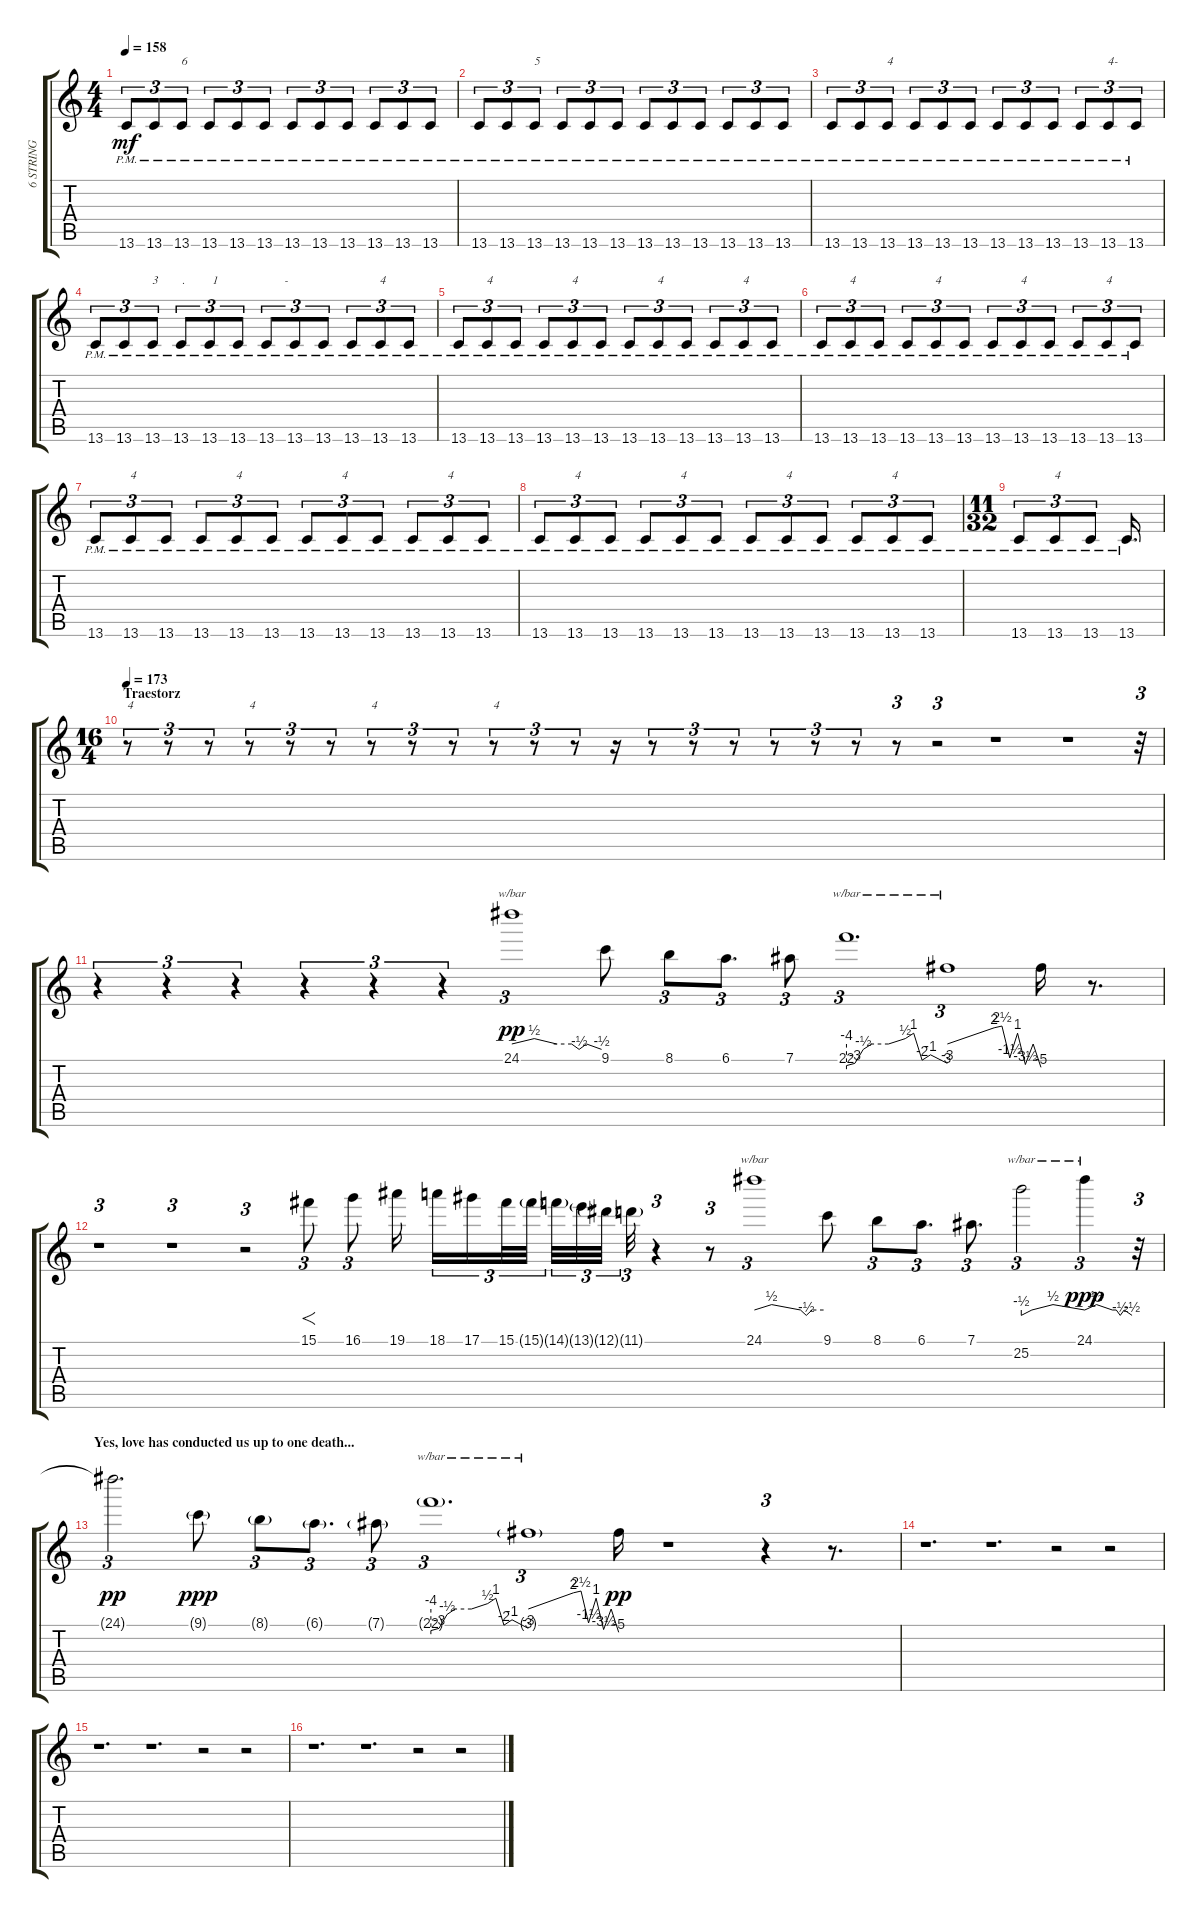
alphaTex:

\track ("6 STRING" "6 STRING") {instrument distortionguitar}
\staff {score tabs}
\tuning (Eb4 B3 Gb3 B2 Gb2 B1) {hide}
\ts (4 4)
\tempo 158
\clef g2
\ks c
13.6{pm}.8{tu (3 2) dy mf} 13.6{pm}.8{tu (3 2)} 13.6{pm}.8{tu (3 2) txt "6"} 13.6{pm}.8{tu (3 2)} 13.6{pm}.8{tu (3 2)} 13.6{pm}.8{tu (3 2)} 13.6{pm}.8{tu (3 2)} 13.6{pm}.8{tu (3 2)} 13.6{pm}.8{tu (3 2)} 13.6{pm}.8{tu (3 2)} 13.6{pm}.8{tu (3 2)} 13.6{pm}.8{tu (3 2)} |
13.6{pm}.8{tu (3 2)} 13.6{pm}.8{tu (3 2)} 13.6{pm}.8{tu (3 2) txt "5"} 13.6{pm}.8{tu (3 2)} 13.6{pm}.8{tu (3 2)} 13.6{pm}.8{tu (3 2)} 13.6{pm}.8{tu (3 2)} 13.6{pm}.8{tu (3 2)} 13.6{pm}.8{tu (3 2)} 13.6{pm}.8{tu (3 2)} 13.6{pm}.8{tu (3 2)} 13.6{pm}.8{tu (3 2)} |
13.6{pm}.8{tu (3 2)} 13.6{pm}.8{tu (3 2)} 13.6{pm}.8{tu (3 2) txt "4"} 13.6{pm}.8{tu (3 2)} 13.6{pm}.8{tu (3 2)} 13.6{pm}.8{tu (3 2)} 13.6{pm}.8{tu (3 2)} 13.6{pm}.8{tu (3 2)} 13.6{pm}.8{tu (3 2)} 13.6{pm}.8{tu (3 2)} 13.6{pm}.8{tu (3 2) txt "4-"} 13.6{pm}.8{tu (3 2)} |
13.6{pm}.8{tu (3 2)} 13.6{pm}.8{tu (3 2)} 13.6{pm}.8{tu (3 2) txt "3        .         1                      -"} 13.6{pm}.8{tu (3 2)} 13.6{pm}.8{tu (3 2)} 13.6{pm}.8{tu (3 2)} 13.6{pm}.8{tu (3 2)} 13.6{pm}.8{tu (3 2)} 13.6{pm}.8{tu (3 2)} 13.6{pm}.8{tu (3 2)} 13.6{pm}.8{tu (3 2) txt "4"} 13.6{pm}.8{tu (3 2)} |
13.6{pm}.8{tu (3 2)} 13.6{pm}.8{tu (3 2) txt "4"} 13.6{pm}.8{tu (3 2)} 13.6{pm}.8{tu (3 2)} 13.6{pm}.8{tu (3 2) txt "4"} 13.6{pm}.8{tu (3 2)} 13.6{pm}.8{tu (3 2)} 13.6{pm}.8{tu (3 2) txt "4"} 13.6{pm}.8{tu (3 2)} 13.6{pm}.8{tu (3 2)} 13.6{pm}.8{tu (3 2) txt "4"} 13.6{pm}.8{tu (3 2)} |
13.6{pm}.8{tu (3 2)} 13.6{pm}.8{tu (3 2) txt "4"} 13.6{pm}.8{tu (3 2)} 13.6{pm}.8{tu (3 2)} 13.6{pm}.8{tu (3 2) txt "4"} 13.6{pm}.8{tu (3 2)} 13.6{pm}.8{tu (3 2)} 13.6{pm}.8{tu (3 2) txt "4"} 13.6{pm}.8{tu (3 2)} 13.6{pm}.8{tu (3 2)} 13.6{pm}.8{tu (3 2) txt "4"} 13.6{pm}.8{tu (3 2)} |
13.6{pm}.8{tu (3 2)} 13.6{pm}.8{tu (3 2) txt "4"} 13.6{pm}.8{tu (3 2)} 13.6{pm}.8{tu (3 2)} 13.6{pm}.8{tu (3 2) txt "4"} 13.6{pm}.8{tu (3 2)} 13.6{pm}.8{tu (3 2)} 13.6{pm}.8{tu (3 2) txt "4"} 13.6{pm}.8{tu (3 2)} 13.6{pm}.8{tu (3 2)} 13.6{pm}.8{tu (3 2) txt "4"} 13.6{pm}.8{tu (3 2)} |
13.6{pm}.8{tu (3 2)} 13.6{pm}.8{tu (3 2) txt "4"} 13.6{pm}.8{tu (3 2)} 13.6{pm}.8{tu (3 2)} 13.6{pm}.8{tu (3 2) txt "4"} 13.6{pm}.8{tu (3 2)} 13.6{pm}.8{tu (3 2)} 13.6{pm}.8{tu (3 2) txt "4"} 13.6{pm}.8{tu (3 2)} 13.6{pm}.8{tu (3 2)} 13.6{pm}.8{tu (3 2) txt "4"} 13.6{pm}.8{tu (3 2)} |
\ts (11 32)
13.6{pm}.8{tu (3 2)} 13.6{pm}.8{tu (3 2) txt "4"} 13.6{pm}.8{tu (3 2)} 13.6{pm}.16{d} |
\ts (16 4)
\section ("" "Traestorz")
\tempo 173
r.8{tu (3 2) txt "4"} r.8{tu (3 2)} r.8{tu (3 2)} r.8{tu (3 2) txt "4"} r.8{tu (3 2)} r.8{tu (3 2)} r.8{tu (3 2) txt "4"} r.8{tu (3 2)} r.8{tu (3 2)} r.8{tu (3 2) txt "4"} r.8{tu (3 2)} r.8{tu (3 2)} r.16 r.8{tu (3 2)} r.8{tu (3 2)} r.8{tu (3 2)} r.8{tu (3 2)} r.8{tu (3 2)} r.8{tu (3 2)} r.8{tu (3 2)} r.2{tu (3 2)} r.1 r.1 r.32{tu (3 2)} |
r.4{tu (3 2)} r.4{tu (3 2)} r.4{tu (3 2)} r.4{tu (3 2)} r.4{tu (3 2)} r.4{tu (3 2)} 24.1.1{tu (3 2) tbe (custom default 0 0 15 2 30 0 40 0 45 -2 50 0 60 -2) dy pp} 9.1.8 8.1.8{tu (3 2)} 6.1.8{d tu (3 2)} 7.1.8{tu (3 2)} 22.1.1{d tu (3 2) tbe (custom default 0 -16 5 -12 10 -2 15 0 25 0 35 2 40 4 45 -8 50 -4 60 -12)} 3.1.1{tu (3 2) tbe (custom default 0 0 30 8 35 10 40 -6 45 4 50 -14 55 0 60 -20)} 3.1{t}.16 r.8{d} |
r.1{tu (3 2)} r.1{tu (3 2)} r.2{tu (3 2)} 15.1.8{f tu (3 2)} 16.1.8{tu (3 2)} 19.1.16{beam splitsecondary} 18.1.16{tu (3 2)} 17.1.16{tu (3 2)} 15.1.32{tu (3 2)} 15.1{g}.32{tu (3 2) beam splitsecondary} 14.1{g}.32{tu (3 2)} 13.1{g}.32{tu (3 2)} 12.1{g}.32{tu (3 2) beam splitsecondary} 11.1{g}.32{tu (3 2)} r.4{tu (3 2)} r.8{tu (3 2)} 24.1.1{tu (3 2) tbe (custom default 0 0 15 2 40 0 45 -2 50 0 60 0)} 9.1.8 8.1.8{tu (3 2)} 6.1.8{d tu (3 2)} 7.1.8{d tu (3 2)} 25.2.2{tu (3 2) tbe (custom default 0 -2 10 0 30 2 60 0)} 24.1.4{tu (3 2) tbe (custom default 0 0 15 2 35 0 40 0 45 -2 50 0 60 -2) dy ppp} r.32{tu (3 2)} |
\section ("" "Yes, love has conducted us up to one death...")
24.1{t}.2{d tu (3 2) dy pp} 9.1{g}.8{dy ppp} 8.1{g}.8{tu (3 2)} 6.1{g}.8{d tu (3 2)} 7.1{g}.8{tu (3 2)} 22.1{g}.1{d tu (3 2) tbe (custom default 0 -16 5 -12 10 -2 15 0 25 0 35 2 40 4 45 -8 50 -4 60 -12)} 3.1{g}.1{tu (3 2) tbe (custom default 0 0 30 8 35 10 40 -6 45 4 50 -14 55 0 60 -20)} 3.1{t}.16{dy pp} r.1 r.4{tu (3 2)} r.8{d} |
r.1{d} r.1{d} r.2 r.2 |
r.1{d} r.1{d} r.2 r.2 |
r.1{d} r.1{d} r.2 r.2
